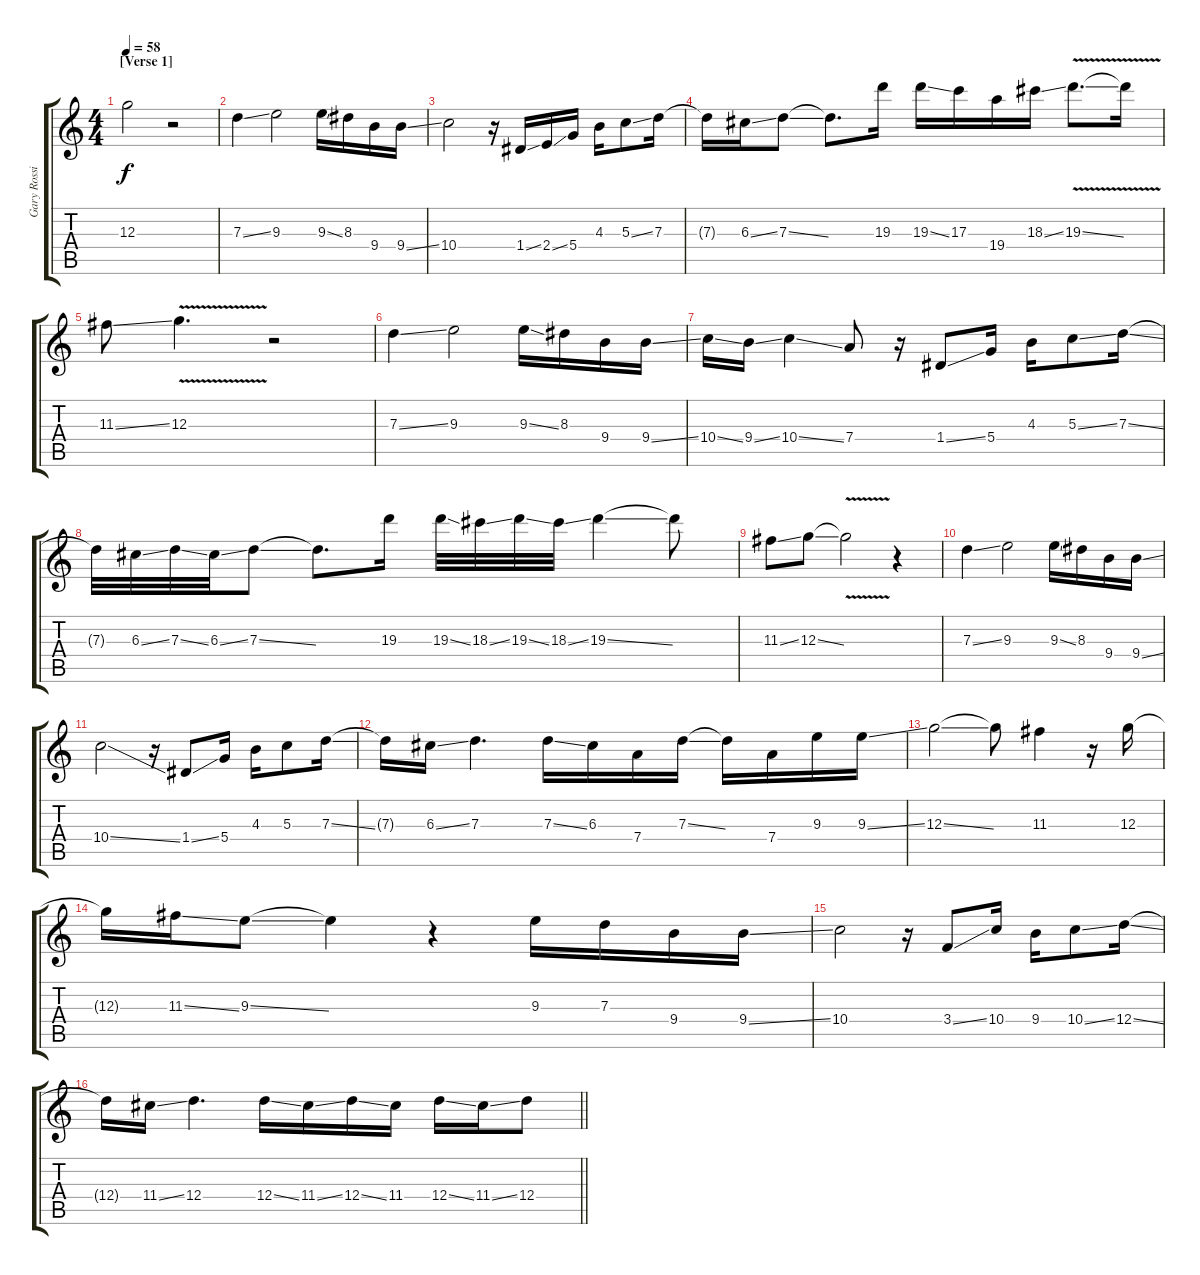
\track ("Gary Rossington (Slide/Rythm Guitar)" "Gary Rossi") {instrument overdrivenguitar}
\staff {score tabs}
\tuning (E4 B3 G3 D3 A2 E2) {hide}
\ts (4 4)
\section ("" "[Verse 1]")
\tempo 58
\clef g2
\ks c
12.3.2{dy f} r.2 |
7.3{ss}.4 9.3.2 9.3{ss}.16 8.3.16 9.4.16 9.4{ss}.16 |
10.4.2 r.16 1.4{ss}.16 2.4{ss}.16 5.4.16 4.3.16 5.3{ss}.8 7.3.16 |
7.3{t}.16 6.3{ss}.16 7.3{ss}.8 7.3{t}.8{d} 19.3.16 19.3{ss}.16 17.3.16 19.4.16 18.3{ss}.16 19.3{v ss}.8{d} 19.3{t}.16 |
11.3{ss}.8 12.3{v}.4{d} r.2 |
7.3{ss}.4 9.3.2 9.3{ss}.16 8.3.16 9.4.16 9.4{ss}.16 |
10.4{ss}.16 9.4{ss}.16 10.4{ss}.4 7.4.8 r.16 1.4{ss}.8 5.4.16 4.3.16 5.3{ss}.8 7.3{ss}.16 |
7.3{t}.32 6.3{ss}.32 7.3{ss}.32 6.3{ss}.32 7.3{ss}.8 7.3{t}.8{d} 19.3.16 19.3{ss}.32 18.3{ss}.32 19.3{ss}.32 18.3{ss}.32 19.3{ss}.4 19.3{t}.8 |
11.3{ss}.8 12.3{ss}.8 12.3{v t}.2 r.4 |
7.3{ss}.4 9.3.2 9.3{ss}.16 8.3.16 9.4.16 9.4{ss}.16 |
10.4{ss}.2 r.16 1.4{ss}.8 5.4.16 4.3.16 5.3.8 7.3{ss}.16 |
7.3{t}.16 6.3{ss}.16 7.3.4{d} 7.3{ss}.16 6.3.16 7.4.16 7.3{ss}.16 7.3{t}.16 7.4.16 9.3.16 9.3{ss}.16 |
12.3{ss}.2 12.3{t}.8 11.3.4 r.16 12.3.16 |
12.3{t}.16 11.3{ss}.16 9.3{ss}.8 9.3{t}.4 r.4 9.3.16 7.3.16 9.4.16 9.4{ss}.16 |
10.4.2 r.16 3.4{ss}.8 10.4.16 9.4.16 10.4{ss}.8 12.4{ss}.16 |
\barLineRight lightlight
12.4{t}.16 11.4{ss}.16 12.4.4{d} 12.4{ss}.16{volume 16} 11.4{ss}.16 12.4{ss}.16 11.4.16 12.4{ss}.16 11.4{ss}.16 12.4.8
